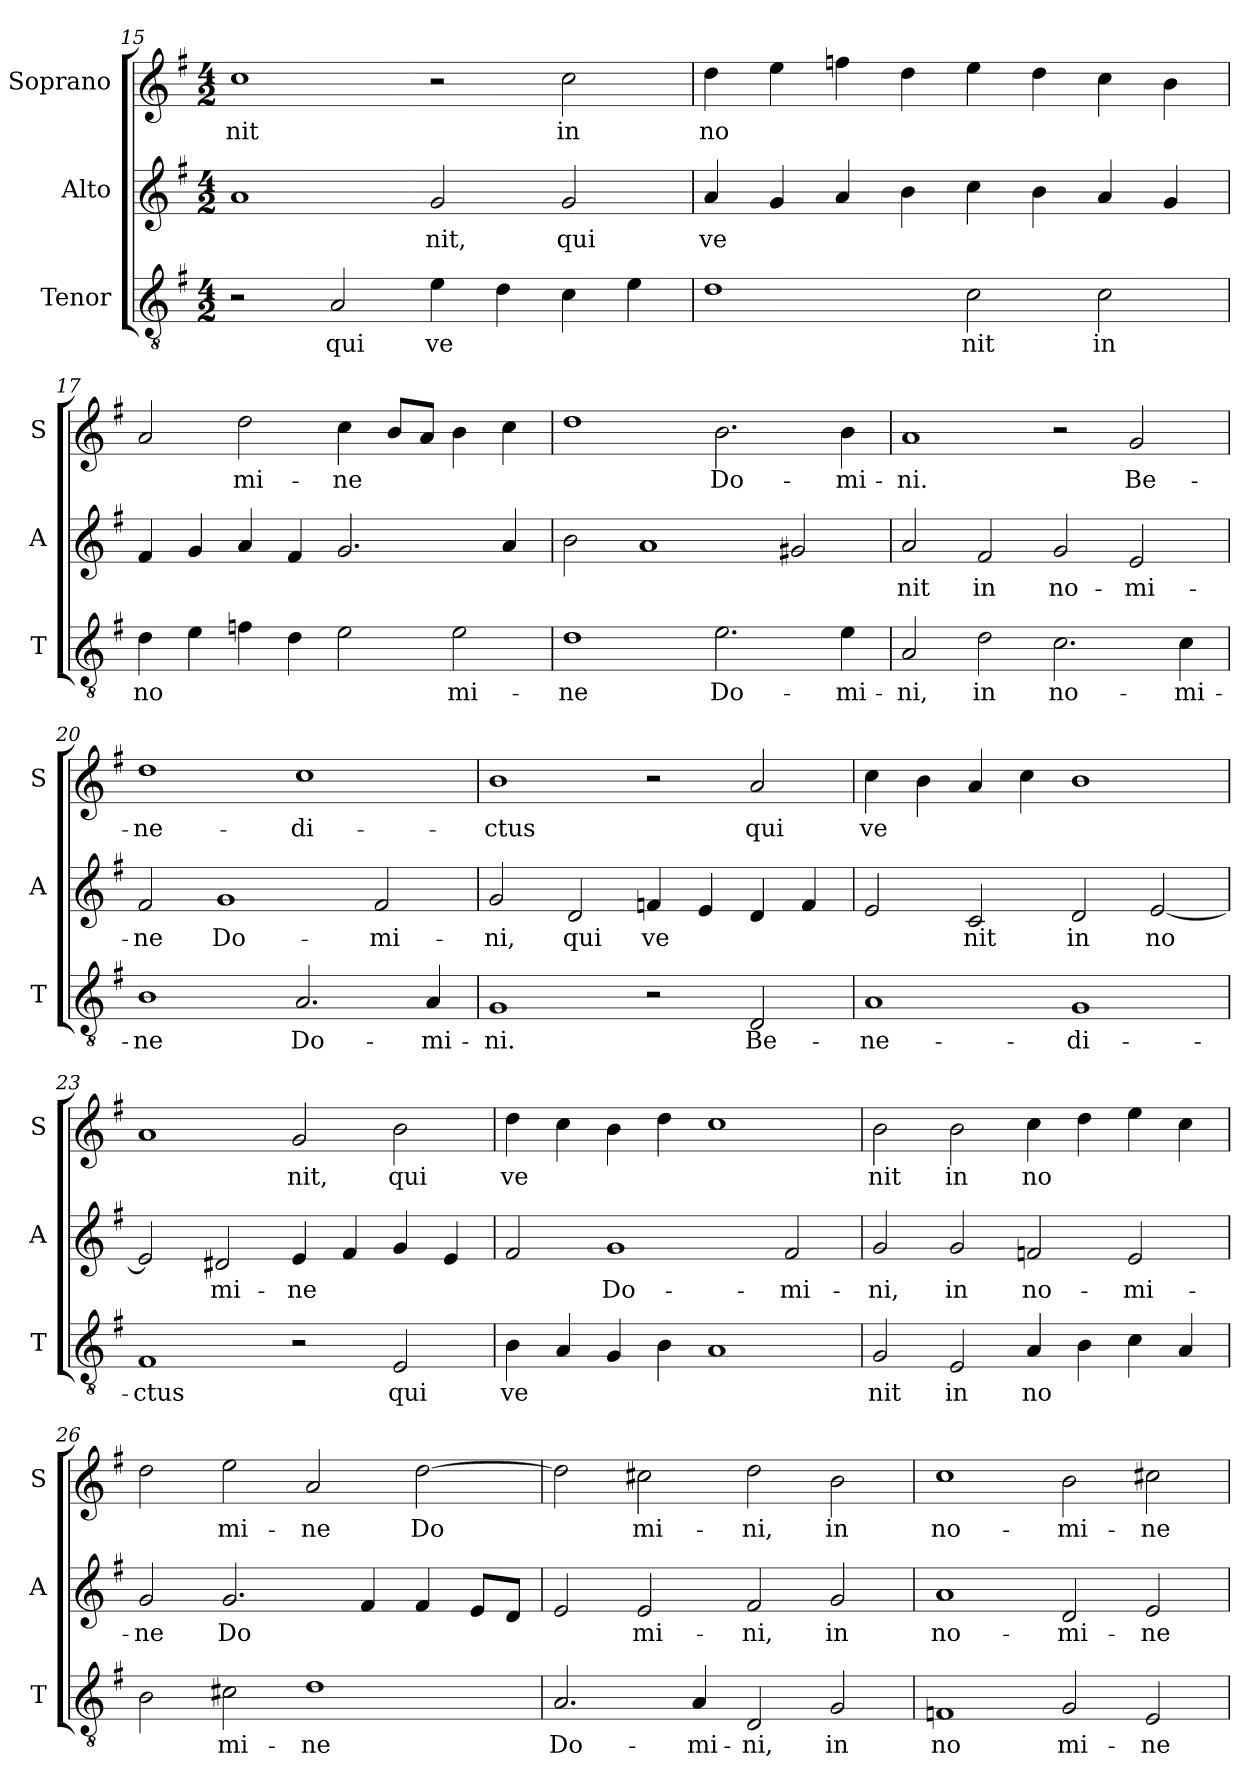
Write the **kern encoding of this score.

**kern	**text	**kern	**text	**kern	**text
*part3	*part3	*part2	*part2	*part1	*part1
*staff3	*staff3	*staff2	*staff2	*staff1	*staff1
*I"Tenor	*	*I"Alto	*	*I"Soprano	*
*I'T	*	*I'A	*	*I'S	*
*clefGv2	*	*clefG2	*	*clefG2	*
*k[f#]	*	*k[f#]	*	*k[f#]	*
*G:	*	*G:	*	*G:	*
*M4/2	*	*M4/2	*	*M4/2	*
=15	=15	=15	=15	=15	=15
!	!	!	!LO:LY:b:cj	!	!LO:LY:b:cj
2r	.	1a	--	1cc	-nit
!	!LO:LY:b:cj	!	!	!	!
2A/	qui	.	.	.	.
!	!LO:LY:b:cj	!	!LO:LY:b:cj	!	!
4e\	ve-	2g/	-nit,	2r	.
!	!LO:LY:b:cj	!	!	!	!
4d\	--	.	.	.	.
!	!LO:LY:b:cj	!	!LO:LY:b:cj	!	!LO:LY:b:cj
4c\	--	2g/	qui	2cc\	in
!	!LO:LY:b:cj	!	!	!	!
4e\	--	.	.	.	.
=16	=16	=16	=16	=16	=16
!	!LO:LY:b:cj	!	!LO:LY:b:cj	!	!LO:LY:b:cj
1d	--	4a/	ve-	4dd\	no-
!	!	!	!LO:LY:b:cj	!	!LO:LY:b:cj
.	.	4g/	--	4ee\	--
!	!	!	!LO:LY:b:cj	!	!LO:LY:b:cj
.	.	4a/	--	4ffn\	--
!	!	!	!LO:LY:b:cj	!	!LO:LY:b:cj
.	.	4b\	--	4dd\	--
!	!LO:LY:b:cj	!	!LO:LY:b:cj	!	!LO:LY:b:cj
2c\	-nit	4cc\	--	4ee\	--
!	!	!	!LO:LY:b:cj	!	!LO:LY:b:cj
.	.	4b\	--	4dd\	--
!	!LO:LY:b:cj	!	!LO:LY:b:cj	!	!LO:LY:b:cj
2c\	in	4a/	--	4cc\	--
!	!	!	!LO:LY:b:cj	!	!LO:LY:b:cj
.	.	4g/	--	4b\	--
!!LO:LB:g=z
=17	=17	=17	=17	=17	=17
!	!LO:LY:b:cj	!	!LO:LY:b:cj	!	!LO:LY:b:cj
4d\	no-	4f#/	--	2a/	--
!	!LO:LY:b:cj	!	!LO:LY:b:cj	!	!
4e\	--	4g/	--	.	.
!	!LO:LY:b:cj	!	!LO:LY:b:cj	!	!LO:LY:b:cj
4fn\	--	4a/	--	2dd\	-mi-
!	!LO:LY:b:cj	!	!LO:LY:b:cj	!	!
4d\	--	4f#/	--	.	.
!	!LO:LY:b:cj	!	!LO:LY:b:cj	!	!LO:LY:b:cj
2e\	--	2.g/	--	4cc\	-ne
!	!	!	!	!	!LO:LY:b:cj
.	.	.	.	8b/L	.
!	!	!	!	!	!LO:LY:b:cj
.	.	.	.	8a/J	.
!	!LO:LY:b:cj	!	!	!	!LO:LY:b:cj
2e\	-mi-	.	.	4b\	.
!	!	!	!LO:LY:b:cj	!	!LO:LY:b:cj
.	.	4a/	--	4cc\	.
=18	=18	=18	=18	=18	=18
!	!LO:LY:b:cj	!	!LO:LY:b:cj	!	!LO:LY:b:cj
1d	-ne	2b\	--	1dd	.
!	!	!	!LO:LY:b:cj	!	!
.	.	1a	--	.	.
!	!LO:LY:b:cj	!	!	!	!LO:LY:b:cj
2.e\	Do-	.	.	2.b\	Do-
!	!	!	!LO:LY:b:cj	!	!
.	.	2g#X/	--	.	.
!	!LO:LY:b:cj	!	!	!	!LO:LY:b:cj
4e\	-mi-	.	.	4b\	-mi-
=19	=19	=19	=19	=19	=19
!	!LO:LY:b:cj	!	!LO:LY:b:cj	!	!LO:LY:b:cj
2A/	-ni,	2a/	-nit	1a	-ni.
!	!LO:LY:b:cj	!	!LO:LY:b:cj	!	!
2d\	in	2f#/	in	.	.
!	!LO:LY:b:cj	!	!LO:LY:b:cj	!	!
2.c\	no-	2g/	no-	2r	.
!	!	!	!LO:LY:b:cj	!	!LO:LY:b:cj
.	.	2e/	-mi-	2g/	Be-
!	!LO:LY:b:cj	!	!	!	!
4c\	-mi-	.	.	.	.
=20	=20	=20	=20	=20	=20
!	!LO:LY:b:cj	!	!LO:LY:b:cj	!	!LO:LY:b:cj
1B	-ne	2f#/	-ne	1dd	-ne-
!	!	!	!LO:LY:b:cj	!	!
.	.	1g	Do-	.	.
!	!LO:LY:b:cj	!	!	!	!LO:LY:b:cj
2.A/	Do-	.	.	1cc	-di-
!	!	!	!LO:LY:b:cj	!	!
.	.	2f#/	-mi-	.	.
!	!LO:LY:b:cj	!	!	!	!
4A/	-mi-	.	.	.	.
!!LO:PB:g=z
=21	=21	=21	=21	=21	=21
!	!LO:LY:b:cj	!	!LO:LY:b:cj	!	!LO:LY:b:cj
1G	-ni.	2g/	-ni,	1b	-ctus
!	!	!	!LO:LY:b:cj	!	!
.	.	2d/	qui	.	.
!	!	!	!LO:LY:b:cj	!	!
2r	.	4fn/	ve-	2r	.
!	!	!	!LO:LY:b:cj	!	!
.	.	4e/	--	.	.
!	!LO:LY:b:cj	!	!LO:LY:b:cj	!	!LO:LY:b:cj
2D/	Be-	4d/	--	2a/	qui
!	!	!	!LO:LY:b:cj	!	!
.	.	4f/	--	.	.
=22	=22	=22	=22	=22	=22
!	!LO:LY:b:cj	!	!LO:LY:b:cj	!	!LO:LY:b:cj
1A	-ne-	2e/	--	4cc\	ve-
!	!	!	!	!	!LO:LY:b:cj
.	.	.	.	4b\	--
!	!	!	!LO:LY:b:cj	!	!LO:LY:b:cj
.	.	2c/	-nit	4a/	--
!	!	!	!	!	!LO:LY:b:cj
.	.	.	.	4cc\	--
!	!LO:LY:b:cj	!	!LO:LY:b:cj	!	!LO:LY:b:cj
1G	-di-	2d/	in	1b	--
!	!	!	!LO:LY:b:cj	!	!
.	.	[<2e/	no-	.	.
=23	=23	=23	=23	=23	=23
!	!LO:LY:b:cj	!	!LO:LY:b:cj	!	!LO:LY:b:cj
1F#	-ctus	2e/]	--	1a	--
!	!	!	!LO:LY:b:cj	!	!
.	.	2d#X/	-mi-	.	.
!	!	!	!LO:LY:b:cj	!	!LO:LY:b:cj
2r	.	4e/	-ne	2g/	-nit,
!	!	!	!LO:LY:b:cj	!	!
.	.	4f#/	.	.	.
!	!LO:LY:b:cj	!	!LO:LY:b:cj	!	!LO:LY:b:cj
2E/	qui	4g/	.	2b\	qui
!	!	!	!LO:LY:b:cj	!	!
.	.	4e/	.	.	.
!!LO:PB:g=z
=24	=24	=24	=24	=24	=24
!	!LO:LY:b:cj	!	!LO:LY:b:cj	!	!LO:LY:b:cj
4B\	ve-	2f#/	.	4dd\	ve-
!	!LO:LY:b:cj	!	!	!	!LO:LY:b:cj
4A/	--	.	.	4cc\	--
!	!LO:LY:b:cj	!	!LO:LY:b:cj	!	!LO:LY:b:cj
4G/	--	1g	Do-	4b\	--
!	!LO:LY:b:cj	!	!	!	!LO:LY:b:cj
4B\	--	.	.	4dd\	--
!	!LO:LY:b:cj	!	!	!	!LO:LY:b:cj
1A	--	.	.	1cc	--
!	!	!	!LO:LY:b:cj	!	!
.	.	2f#/	-mi-	.	.
=25	=25	=25	=25	=25	=25
!	!LO:LY:b:cj	!	!LO:LY:b:cj	!	!LO:LY:b:cj
2G/	-nit	2g/	-ni,	2b\	-nit
!	!LO:LY:b:cj	!	!LO:LY:b:cj	!	!LO:LY:b:cj
2E/	in	2g/	in	2b\	in
!	!LO:LY:b:cj	!	!LO:LY:b:cj	!	!LO:LY:b:cj
4A/	no-	2fn/	no-	4cc\	no-
!	!LO:LY:b:cj	!	!	!	!LO:LY:b:cj
4B\	--	.	.	4dd\	--
!	!LO:LY:b:cj	!	!LO:LY:b:cj	!	!LO:LY:b:cj
4c\	--	2e/	-mi-	4ee\	--
!	!LO:LY:b:cj	!	!	!	!LO:LY:b:cj
4A/	--	.	.	4cc\	--
=26	=26	=26	=26	=26	=26
!	!LO:LY:b:cj	!	!LO:LY:b:cj	!	!LO:LY:b:cj
2B\	--	2g/	-ne	2dd\	--
!	!LO:LY:b:cj	!	!LO:LY:b:cj	!	!LO:LY:b:cj
2c#X\	-mi-	2.g/	Do-	2ee\	-mi-
!	!LO:LY:b:cj	!	!	!	!LO:LY:b:cj
1d	-ne	.	.	2a/	-ne
!	!	!	!LO:LY:b:cj	!	!
.	.	4f#/	--	.	.
!	!	!	!LO:LY:b:cj	!	!LO:LY:b:cj
.	.	4f#/	--	[<2dd\	Do-
!	!	!	!LO:LY:b:cj	!	!
.	.	8e/L	--	.	.
!	!	!	!LO:LY:b:cj	!	!
.	.	8d/J	--	.	.
!!LO:LB:g=z
=27	=27	=27	=27	=27	=27
!	!LO:LY:b:cj	!	!LO:LY:b:cj	!	!LO:LY:b:cj
2.A/	Do-	2e/	--	2dd\]	--
!	!	!	!LO:LY:b:cj	!	!LO:LY:b:cj
.	.	2e/	-mi-	2cc#X\	-mi-
!	!LO:LY:b:cj	!	!	!	!
4A/	-mi-	.	.	.	.
!	!LO:LY:b:cj	!	!LO:LY:b:cj	!	!LO:LY:b:cj
2D/	-ni,	2f#/	-ni,	2dd\	-ni,
!	!LO:LY:b:cj	!	!LO:LY:b:cj	!	!LO:LY:b:cj
2G/	in	2g/	in	2b\	in
=28	=28	=28	=28	=28	=28
!	!LO:LY:b:cj	!	!LO:LY:b:cj	!	!LO:LY:b:cj
1Fn	no	1a	no-	1cc	no-
!	!LO:LY:b:cj	!	!LO:LY:b:cj	!	!LO:LY:b:cj
2G/	mi-	2d/	-mi-	2b\	-mi-
!	!LO:LY:b:cj	!	!LO:LY:b:cj	!	!LO:LY:b:cj
2E/	-ne	2e/	-ne	2cc#X\	-ne
=	=	=	=	=	=
*-	*-	*-	*-	*-	*-
